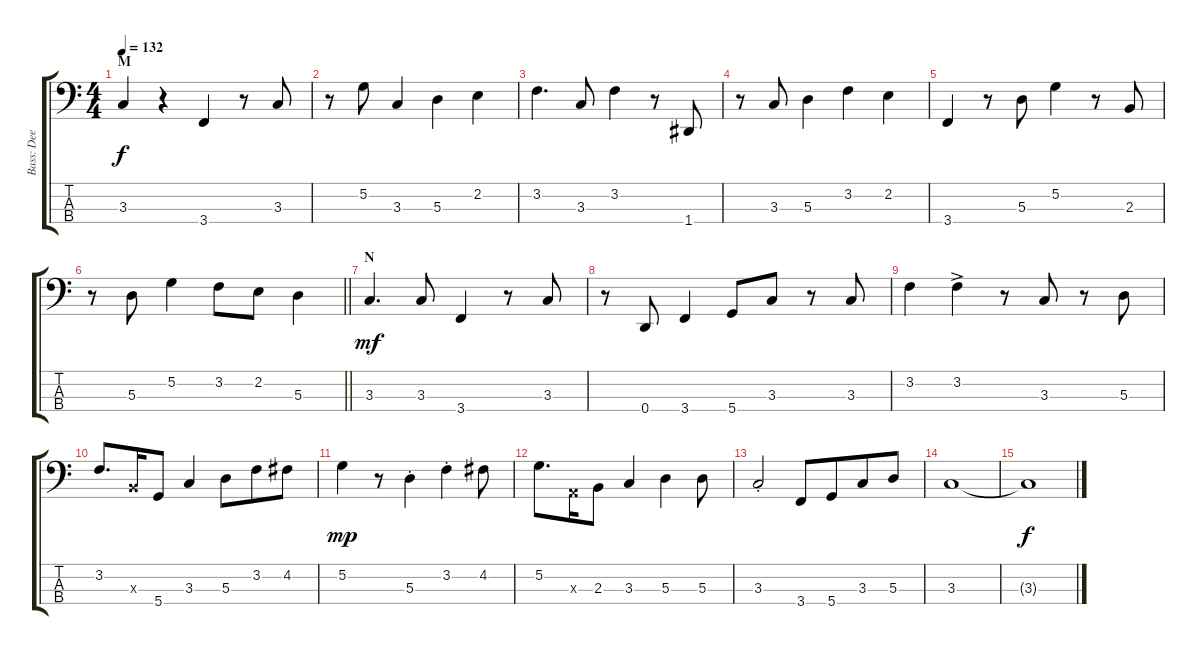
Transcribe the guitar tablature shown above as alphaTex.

\track ("Bass: Dee Murray" "Bass: Dee ") {instrument electricbassfinger}
\staff {score tabs}
\tuning (G2 D2 A1 D1) {hide}
\ts (4 4)
\section ("" "M")
\tempo 132
\clef f4
\ks c
3.3.4{dy f} r.4 3.4.4 r.8 3.3.8 |
r.8 5.2.8 3.3.4 5.3.4 2.2.4 |
3.2.4{d} 3.3.8 3.2.4 r.8 1.4.8 |
r.8 3.3.8 5.3.4 3.2.4 2.2.4 |
3.4.4 r.8 5.3.8 5.2.4 r.8 2.3.8 |
\barLineRight lightlight
r.8 5.3.8 5.2.4 3.2.8 2.2.8 5.3.4 |
\section ("" "N")
3.3.4{d dy mf} 3.3.8 3.4.4 r.8 3.3.8 |
r.8 0.4.8 3.4.4 5.4.8 3.3.8 r.8 3.3.8 |
3.2.4 3.2{ac}.4 r.8 3.3.8 r.8 5.3.8 |
3.2.8{d} 2.3{x}.16{beam merge} 5.4.8 3.3.4 5.3.8{beam merge} 3.2.8 4.2.8 |
5.2.4{dy mp} r.8 5.3{st}.4 3.2{st}.4 4.2.8 |
5.2.8{d} 0.3{x}.16{beam merge} 2.3.8 3.3.4 5.3.4 5.3.8 |
3.3{st}.2 3.4.8 5.4.8{beam merge} 3.3.8 5.3.8 |
3.3.1 |
3.3{t}.1{dy f}
